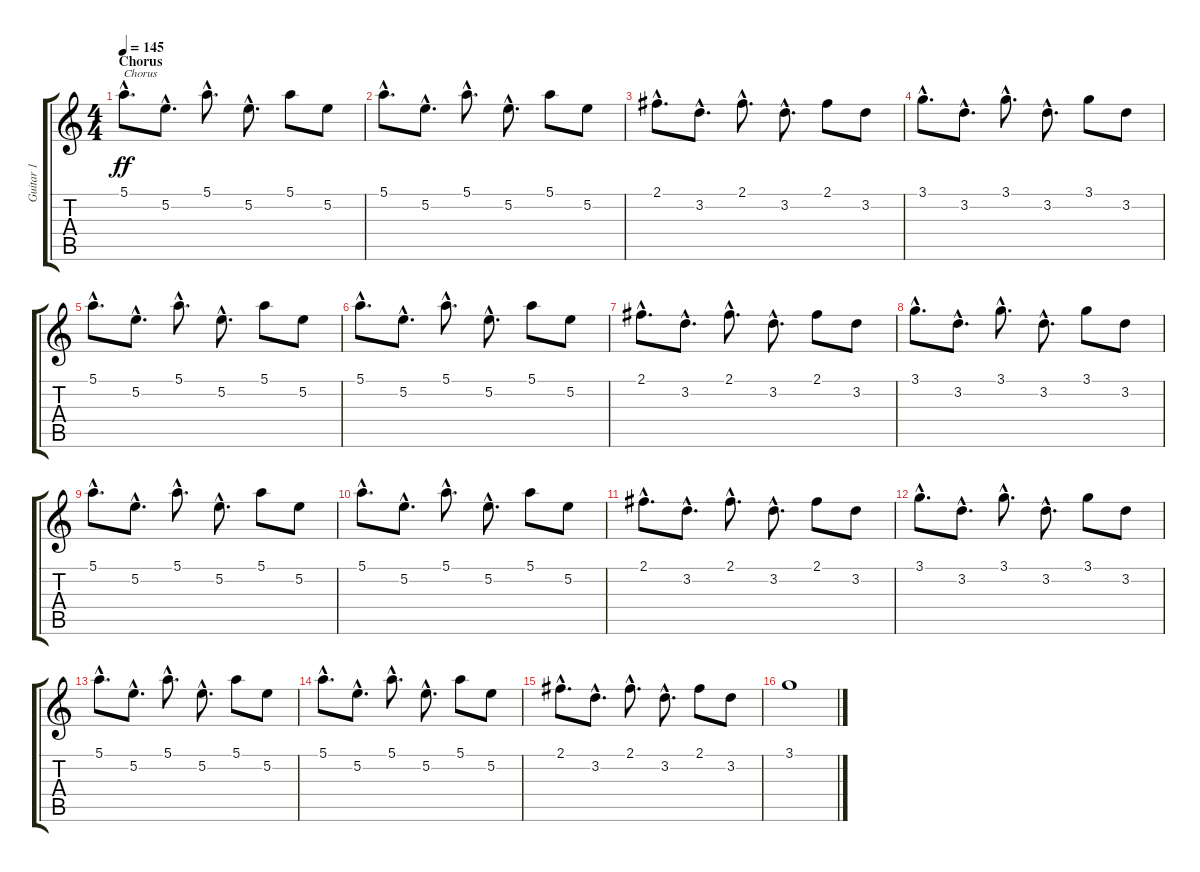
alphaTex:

\track ("Guitar 1" "Guitar 1") {instrument distortionguitar}
\staff {score tabs}
\tuning (E4 B3 G3 D3 A2 E2) {hide}
\ts (4 4)
\section ("" "Chorus")
\tempo 145
\clef g2
\ks c
5.1{hac}.8{d txt "Chorus" dy ff} 5.2{hac}.8{d} 5.1{hac}.8{d} 5.2{hac}.8{d} 5.1.8 5.2.8 |
5.1{hac}.8{d} 5.2{hac}.8{d} 5.1{hac}.8{d} 5.2{hac}.8{d} 5.1.8 5.2.8 |
2.1{hac}.8{d} 3.2{hac}.8{d} 2.1{hac}.8{d} 3.2{hac}.8{d} 2.1.8 3.2.8 |
3.1{hac}.8{d} 3.2{hac}.8{d} 3.1{hac}.8{d} 3.2{hac}.8{d} 3.1.8 3.2.8 |
5.1{hac}.8{d} 5.2{hac}.8{d} 5.1{hac}.8{d} 5.2{hac}.8{d} 5.1.8 5.2.8 |
5.1{hac}.8{d} 5.2{hac}.8{d} 5.1{hac}.8{d} 5.2{hac}.8{d} 5.1.8 5.2.8 |
2.1{hac}.8{d} 3.2{hac}.8{d} 2.1{hac}.8{d} 3.2{hac}.8{d} 2.1.8 3.2.8 |
3.1{hac}.8{d} 3.2{hac}.8{d} 3.1{hac}.8{d} 3.2{hac}.8{d} 3.1.8 3.2.8 |
5.1{hac}.8{d} 5.2{hac}.8{d} 5.1{hac}.8{d} 5.2{hac}.8{d} 5.1.8 5.2.8 |
5.1{hac}.8{d} 5.2{hac}.8{d} 5.1{hac}.8{d} 5.2{hac}.8{d} 5.1.8 5.2.8 |
2.1{hac}.8{d} 3.2{hac}.8{d} 2.1{hac}.8{d} 3.2{hac}.8{d} 2.1.8 3.2.8 |
3.1{hac}.8{d} 3.2{hac}.8{d} 3.1{hac}.8{d} 3.2{hac}.8{d} 3.1.8 3.2.8 |
5.1{hac}.8{d} 5.2{hac}.8{d} 5.1{hac}.8{d} 5.2{hac}.8{d} 5.1.8 5.2.8 |
5.1{hac}.8{d} 5.2{hac}.8{d} 5.1{hac}.8{d} 5.2{hac}.8{d} 5.1.8 5.2.8 |
2.1{hac}.8{d} 3.2{hac}.8{d} 2.1{hac}.8{d} 3.2{hac}.8{d} 2.1.8 3.2.8 |
3.1.1
